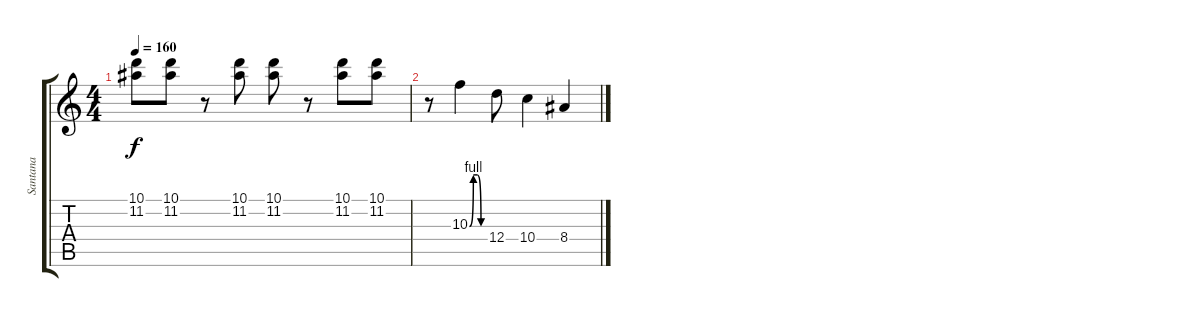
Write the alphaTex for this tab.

\track ("Santana" "Santana") {instrument distortionguitar}
\staff {score tabs}
\tuning (E4 B3 G3 D3 A2 E2) {hide}
\ts (4 4)
\tempo 160
\clef g2
\ks c
(10.1 11.2).8{dy f} (10.1 11.2).8 r.8 (10.1 11.2).8 (10.1 11.2).8 r.8 (10.1 11.2).8 (10.1 11.2).8 |
r.8 10.3{be (custom 0 0 15 4 30 4 45 0 60 0)}.4 12.4.8 10.4.4 8.4.4
